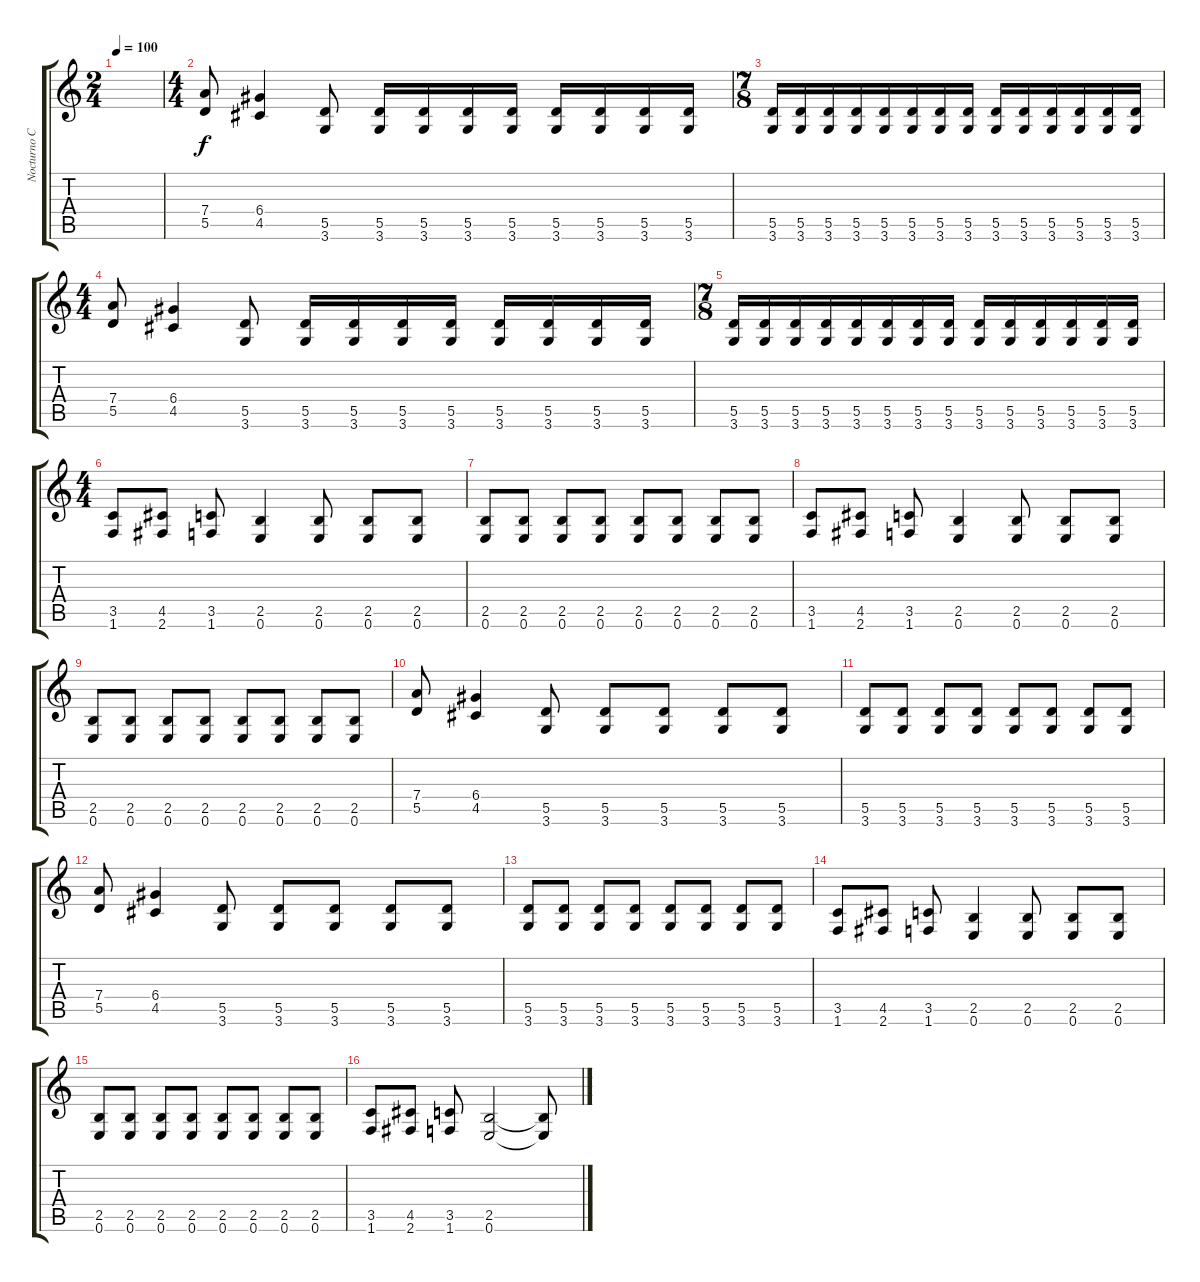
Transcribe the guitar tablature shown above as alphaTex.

\track ("Nocturno Culto" "Nocturno C") {instrument distortionguitar}
\staff {score tabs}
\tuning (E4 B3 G3 D3 A2 E2) {hide}
\ts (2 4)
\tempo 100
\clef g2
\ks c
|
\ts (4 4)
(7.4 5.5).8 (6.4 4.5).4 (5.5 3.6).8 (5.5 3.6).16 (5.5 3.6).16 (5.5 3.6).16 (5.5 3.6).16 (5.5 3.6).16 (5.5 3.6).16 (5.5 3.6).16 (5.5 3.6).16 |
\ts (7 8)
(5.5 3.6).16 (5.5 3.6).16 (5.5 3.6).16 (5.5 3.6).16 (5.5 3.6).16 (5.5 3.6).16 (5.5 3.6).16 (5.5 3.6).16 (5.5 3.6).16 (5.5 3.6).16 (5.5 3.6).16 (5.5 3.6).16 (5.5 3.6).16 (5.5 3.6).16 |
\ts (4 4)
(7.4 5.5).8 (6.4 4.5).4 (5.5 3.6).8 (5.5 3.6).16 (5.5 3.6).16 (5.5 3.6).16 (5.5 3.6).16 (5.5 3.6).16 (5.5 3.6).16 (5.5 3.6).16 (5.5 3.6).16 |
\ts (7 8)
(5.5 3.6).16 (5.5 3.6).16 (5.5 3.6).16 (5.5 3.6).16 (5.5 3.6).16 (5.5 3.6).16 (5.5 3.6).16 (5.5 3.6).16 (5.5 3.6).16 (5.5 3.6).16 (5.5 3.6).16 (5.5 3.6).16 (5.5 3.6).16 (5.5 3.6).16 |
\ts (4 4)
(3.5 1.6).8 (4.5 2.6).8 (3.5 1.6).8 (2.5 0.6).4 (2.5 0.6).8 (2.5 0.6).8 (2.5 0.6).8 |
(2.5 0.6).8 (2.5 0.6).8 (2.5 0.6).8 (2.5 0.6).8 (2.5 0.6).8 (2.5 0.6).8 (2.5 0.6).8 (2.5 0.6).8 |
(3.5 1.6).8 (4.5 2.6).8 (3.5 1.6).8 (2.5 0.6).4 (2.5 0.6).8 (2.5 0.6).8 (2.5 0.6).8 |
(2.5 0.6).8 (2.5 0.6).8 (2.5 0.6).8 (2.5 0.6).8 (2.5 0.6).8 (2.5 0.6).8 (2.5 0.6).8 (2.5 0.6).8 |
(7.4 5.5).8 (6.4 4.5).4 (5.5 3.6).8 (5.5 3.6).8 (5.5 3.6).8 (5.5 3.6).8 (5.5 3.6).8 |
(5.5 3.6).8 (5.5 3.6).8 (5.5 3.6).8 (5.5 3.6).8 (5.5 3.6).8 (5.5 3.6).8 (5.5 3.6).8 (5.5 3.6).8 |
(7.4 5.5).8 (6.4 4.5).4 (5.5 3.6).8 (5.5 3.6).8 (5.5 3.6).8 (5.5 3.6).8 (5.5 3.6).8 |
(5.5 3.6).8 (5.5 3.6).8 (5.5 3.6).8 (5.5 3.6).8 (5.5 3.6).8 (5.5 3.6).8 (5.5 3.6).8 (5.5 3.6).8 |
(3.5 1.6).8 (4.5 2.6).8 (3.5 1.6).8 (2.5 0.6).4 (2.5 0.6).8 (2.5 0.6).8 (2.5 0.6).8 |
(2.5 0.6).8 (2.5 0.6).8 (2.5 0.6).8 (2.5 0.6).8 (2.5 0.6).8 (2.5 0.6).8 (2.5 0.6).8 (2.5 0.6).8 |
(3.5 1.6).8 (4.5 2.6).8 (3.5 1.6).8 (2.5 0.6).2 (2.5{t} 0.6{t}).8
